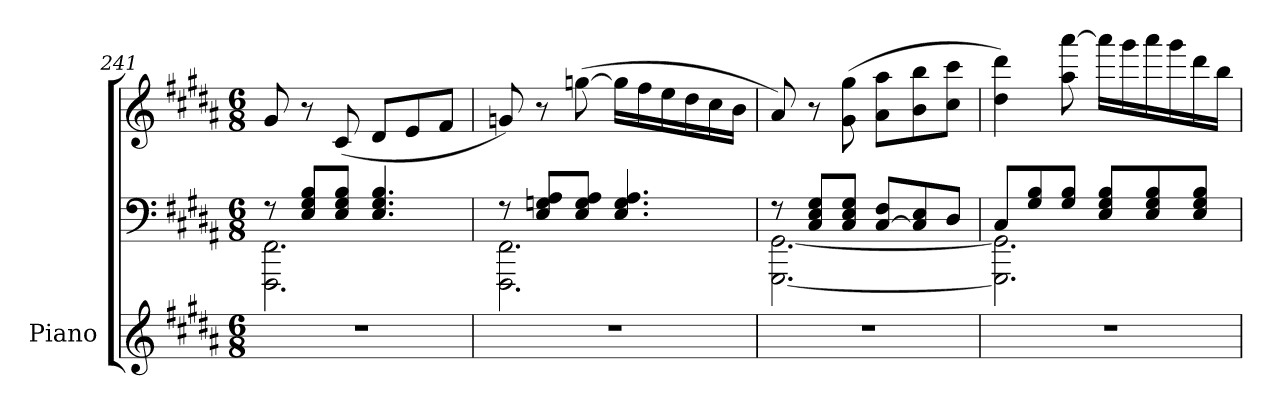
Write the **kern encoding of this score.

**kern	**kern	**kern
*part1	*part1	*part1
*staff3	*staff2	*staff1
*I"Piano	*	*
*I'Pno.	*	*
*clefG2	*clefF4	*clefG2
*k[f#c#g#d#a#]	*k[f#c#g#d#a#]	*k[f#c#g#d#a#]
*M6/8	*M6/8	*M6/8
=241	=241	=241
*	*^	*
2.r	8r	2.FFF#\ 2.FF#\	8g#/
.	8E/ 8G#/ 8B/L	.	8r
.	8E/ 8G#/ 8B/J	.	(<8c#/
.	4.E/ 4.G#/ 4.B/	.	8d#/L
.	.	.	8e/
.	.	.	8f#/J
=242	=242	=242	=242
2.r	8r	2.FFF#\ 2.FF#\	8gn/)
.	8E/ 8Gn/ 8A#/L	.	8r
.	8E/ 8G/ 8A#/J	.	(>[8ggn\
.	4.E/ 4.G/ 4.A#/	.	16gg\LL]
.	.	.	16ff#\
.	.	.	16ee\
.	.	.	16dd#\
.	.	.	16cc#\
.	.	.	16b\JJ
!!LO:LB:g=z
=243	=243	=243	=243
2.r	8r	[2.GGG#\ [2.GG#\	8a#/)
.	8C#/ 8E/ 8G#/L	.	8r
.	8C#/ 8E/ 8G#/J	.	(>8g#\ 8gg#\
.	[8C#/ 8F#/L	.	8a#\ 8aa#\L
.	8C#/] 8E/	.	8b\ 8bb\
.	8D#/J	.	8cc#\ 8ccc#\J
=244	=244	=244	=244
2.r	8C#/L	2.GGG#\] 2.GG#\]	4dd#\ 4ddd#\)
.	8G#/ 8B/	.	.
.	8G#/ 8B/J	.	8aa#\ [8aaa#\
.	8E/ 8G#/ 8B/L	.	16aaa#\LL]
.	.	.	16ggg#\
.	8E/ 8G#/ 8B/	.	16aaa#\
.	.	.	16ggg#\
.	8E/ 8G#/ 8B/J	.	16ddd#\
.	.	.	16bb\JJ
*	*v	*v	*
=	=	=
*-	*-	*-
